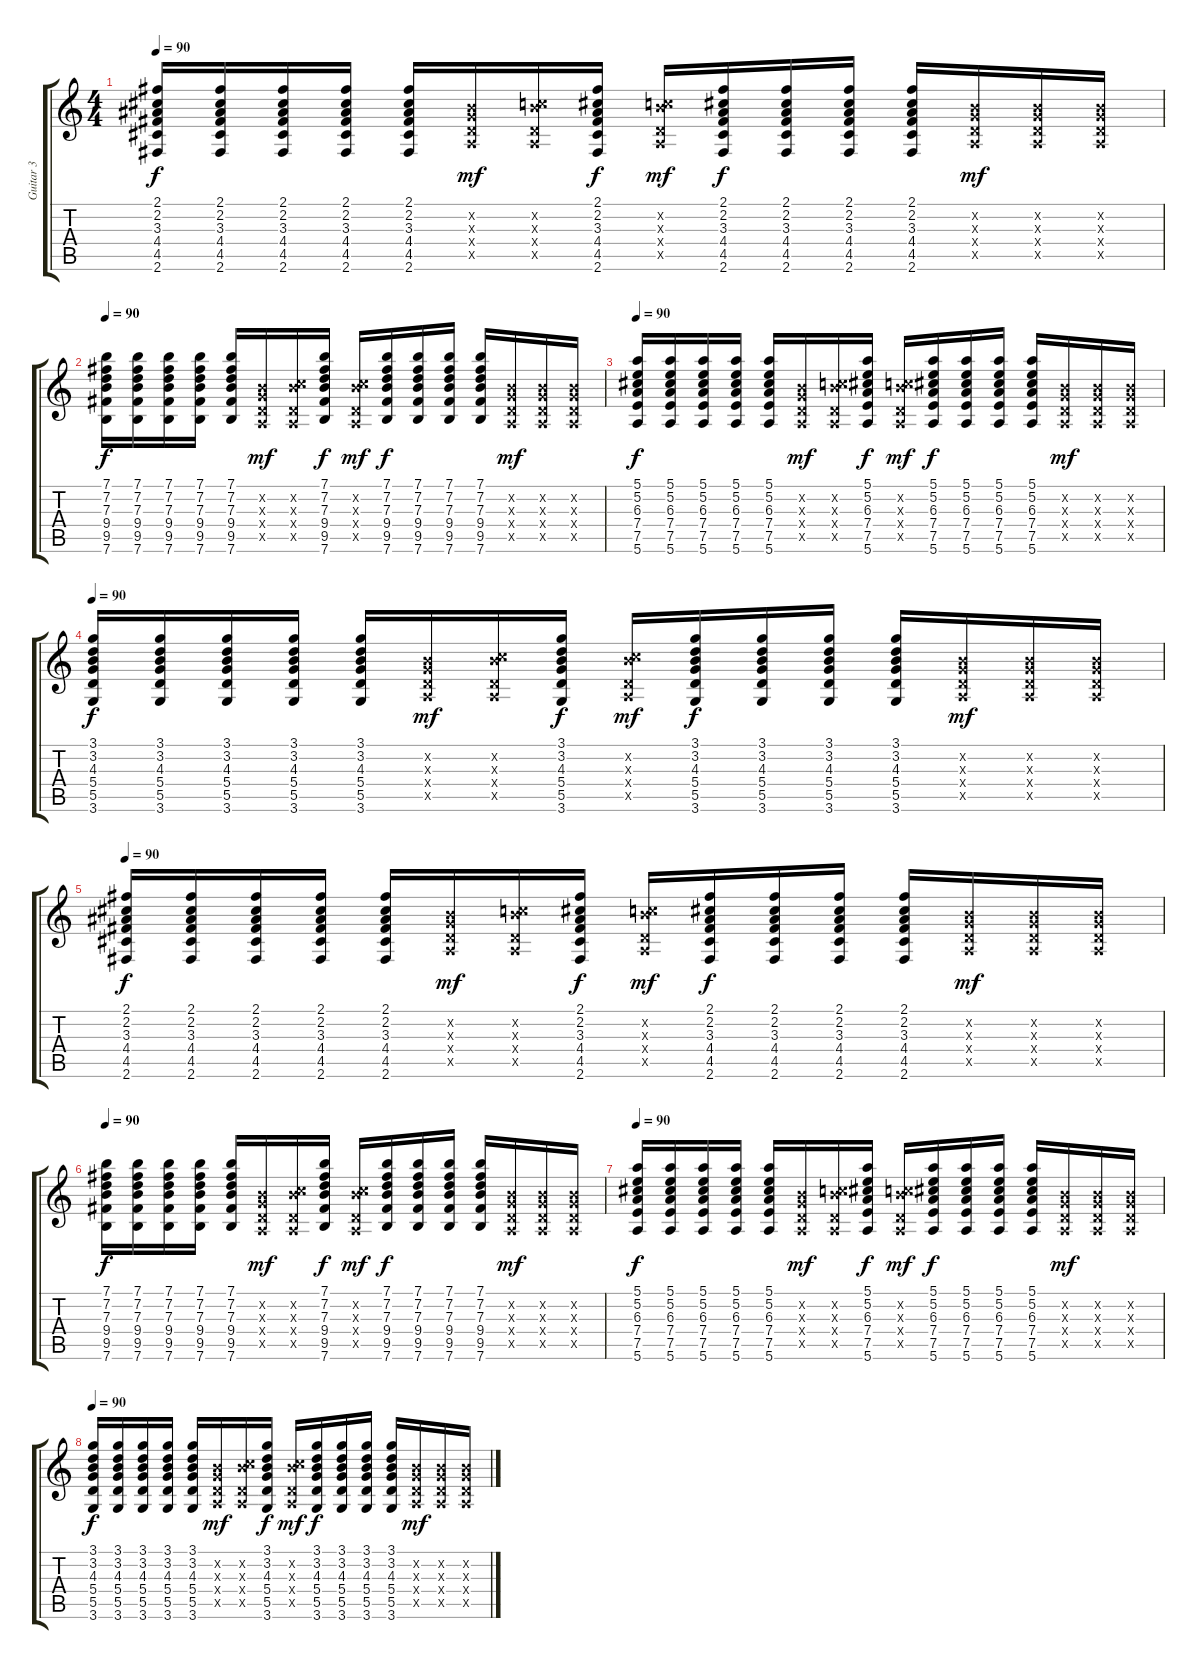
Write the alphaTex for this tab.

\track ("Guitar 3 " "Guitar 3 ") {instrument distortionguitar}
\staff {score tabs}
\tuning (E4 B3 G3 D3 A2 E2) {hide}
\ts (4 4)
\tempo 90
\clef g2
\ks c
(2.1 2.2 3.3 4.4 4.5 2.6).16{dy f instrument acousticguitarsteel} (2.1 2.2 3.3 4.4 4.5 2.6).16 (2.1 2.2 3.3 4.4 4.5 2.6).16 (2.1 2.2 3.3 4.4 4.5 2.6).16 (2.1 2.2 3.3 4.4 4.5 2.6).16 (0.2{x} 0.3{x} 0.4{x} 0.5{x}).16{dy mf} (0.2{x} 5.3{x} 0.4{x} 0.5{x}).16 (2.1 2.2 3.3 4.4 4.5 2.6).16{dy f} (0.2{x} 5.3{x} 0.4{x} 0.5{x}).16{dy mf} (2.1 2.2 3.3 4.4 4.5 2.6).16{dy f} (2.1 2.2 3.3 4.4 4.5 2.6).16 (2.1 2.2 3.3 4.4 4.5 2.6).16 (2.1 2.2 3.3 4.4 4.5 2.6).16 (0.2{x} 0.3{x} 0.4{x} 0.5{x}).16{dy mf} (0.2{x} 0.3{x} 0.4{x} 0.5{x}).16 (0.2{x} 0.3{x} 0.4{x} 0.5{x}).16 |
\tempo 90
(7.1 7.2 7.3 9.4 9.5 7.6).16{dy f volume 6 instrument acousticguitarsteel} (7.1 7.2 7.3 9.4 9.5 7.6).16 (7.1 7.2 7.3 9.4 9.5 7.6).16 (7.1 7.2 7.3 9.4 9.5 7.6).16 (7.1 7.2 7.3 9.4 9.5 7.6).16 (0.2{x} 0.3{x} 0.4{x} 0.5{x}).16{dy mf} (0.2{x} 5.3{x} 0.4{x} 0.5{x}).16 (7.1 7.2 7.3 9.4 9.5 7.6).16{dy f} (0.2{x} 5.3{x} 0.4{x} 0.5{x}).16{dy mf} (7.1 7.2 7.3 9.4 9.5 7.6).16{dy f} (7.1 7.2 7.3 9.4 9.5 7.6).16 (7.1 7.2 7.3 9.4 9.5 7.6).16 (7.1 7.2 7.3 9.4 9.5 7.6).16 (0.2{x} 0.3{x} 0.4{x} 0.5{x}).16{dy mf} (0.2{x} 0.3{x} 0.4{x} 0.5{x}).16 (0.2{x} 0.3{x} 0.4{x} 0.5{x}).16 |
\tempo 90
(5.1 5.2 6.3 7.4 7.5 5.6).16{dy f instrument acousticguitarsteel} (5.1 5.2 6.3 7.4 7.5 5.6).16 (5.1 5.2 6.3 7.4 7.5 5.6).16 (5.1 5.2 6.3 7.4 7.5 5.6).16 (5.1 5.2 6.3 7.4 7.5 5.6).16 (0.2{x} 0.3{x} 0.4{x} 0.5{x}).16{dy mf} (0.2{x} 5.3{x} 0.4{x} 0.5{x}).16 (5.1 5.2 6.3 7.4 7.5 5.6).16{dy f} (0.2{x} 5.3{x} 0.4{x} 0.5{x}).16{dy mf} (5.1 5.2 6.3 7.4 7.5 5.6).16{dy f} (5.1 5.2 6.3 7.4 7.5 5.6).16 (5.1 5.2 6.3 7.4 7.5 5.6).16 (5.1 5.2 6.3 7.4 7.5 5.6).16 (0.2{x} 0.3{x} 0.4{x} 0.5{x}).16{dy mf} (0.2{x} 0.3{x} 0.4{x} 0.5{x}).16 (0.2{x} 0.3{x} 0.4{x} 0.5{x}).16 |
\tempo 90
(3.1 3.2 4.3 5.4 5.5 3.6).16{dy f instrument acousticguitarsteel} (3.1 3.2 4.3 5.4 5.5 3.6).16 (3.1 3.2 4.3 5.4 5.5 3.6).16 (3.1 3.2 4.3 5.4 5.5 3.6).16 (3.1 3.2 4.3 5.4 5.5 3.6).16 (0.2{x} 0.3{x} 0.4{x} 0.5{x}).16{dy mf} (0.2{x} 5.3{x} 0.4{x} 0.5{x}).16 (3.1 3.2 4.3 5.4 5.5 3.6).16{dy f} (0.2{x} 5.3{x} 0.4{x} 0.5{x}).16{dy mf} (3.1 3.2 4.3 5.4 5.5 3.6).16{dy f} (3.1 3.2 4.3 5.4 5.5 3.6).16 (3.1 3.2 4.3 5.4 5.5 3.6).16 (3.1 3.2 4.3 5.4 5.5 3.6).16 (0.2{x} 0.3{x} 0.4{x} 0.5{x}).16{dy mf} (0.2{x} 0.3{x} 0.4{x} 0.5{x}).16 (0.2{x} 0.3{x} 0.4{x} 0.5{x}).16 |
\tempo 90
(2.1 2.2 3.3 4.4 4.5 2.6).16{dy f instrument acousticguitarsteel} (2.1 2.2 3.3 4.4 4.5 2.6).16 (2.1 2.2 3.3 4.4 4.5 2.6).16 (2.1 2.2 3.3 4.4 4.5 2.6).16 (2.1 2.2 3.3 4.4 4.5 2.6).16 (0.2{x} 0.3{x} 0.4{x} 0.5{x}).16{dy mf} (0.2{x} 5.3{x} 0.4{x} 0.5{x}).16 (2.1 2.2 3.3 4.4 4.5 2.6).16{dy f} (0.2{x} 5.3{x} 0.4{x} 0.5{x}).16{dy mf} (2.1 2.2 3.3 4.4 4.5 2.6).16{dy f} (2.1 2.2 3.3 4.4 4.5 2.6).16 (2.1 2.2 3.3 4.4 4.5 2.6).16 (2.1 2.2 3.3 4.4 4.5 2.6).16 (0.2{x} 0.3{x} 0.4{x} 0.5{x}).16{dy mf} (0.2{x} 0.3{x} 0.4{x} 0.5{x}).16 (0.2{x} 0.3{x} 0.4{x} 0.5{x}).16 |
\tempo 90
(7.1 7.2 7.3 9.4 9.5 7.6).16{dy f volume 2 instrument acousticguitarsteel} (7.1 7.2 7.3 9.4 9.5 7.6).16 (7.1 7.2 7.3 9.4 9.5 7.6).16 (7.1 7.2 7.3 9.4 9.5 7.6).16 (7.1 7.2 7.3 9.4 9.5 7.6).16 (0.2{x} 0.3{x} 0.4{x} 0.5{x}).16{dy mf} (0.2{x} 5.3{x} 0.4{x} 0.5{x}).16 (7.1 7.2 7.3 9.4 9.5 7.6).16{dy f} (0.2{x} 5.3{x} 0.4{x} 0.5{x}).16{dy mf} (7.1 7.2 7.3 9.4 9.5 7.6).16{dy f} (7.1 7.2 7.3 9.4 9.5 7.6).16 (7.1 7.2 7.3 9.4 9.5 7.6).16 (7.1 7.2 7.3 9.4 9.5 7.6).16 (0.2{x} 0.3{x} 0.4{x} 0.5{x}).16{dy mf} (0.2{x} 0.3{x} 0.4{x} 0.5{x}).16 (0.2{x} 0.3{x} 0.4{x} 0.5{x}).16 |
\tempo 90
(5.1 5.2 6.3 7.4 7.5 5.6).16{dy f instrument acousticguitarsteel} (5.1 5.2 6.3 7.4 7.5 5.6).16 (5.1 5.2 6.3 7.4 7.5 5.6).16 (5.1 5.2 6.3 7.4 7.5 5.6).16 (5.1 5.2 6.3 7.4 7.5 5.6).16 (0.2{x} 0.3{x} 0.4{x} 0.5{x}).16{dy mf} (0.2{x} 5.3{x} 0.4{x} 0.5{x}).16 (5.1 5.2 6.3 7.4 7.5 5.6).16{dy f} (0.2{x} 5.3{x} 0.4{x} 0.5{x}).16{dy mf} (5.1 5.2 6.3 7.4 7.5 5.6).16{dy f} (5.1 5.2 6.3 7.4 7.5 5.6).16 (5.1 5.2 6.3 7.4 7.5 5.6).16 (5.1 5.2 6.3 7.4 7.5 5.6).16 (0.2{x} 0.3{x} 0.4{x} 0.5{x}).16{dy mf} (0.2{x} 0.3{x} 0.4{x} 0.5{x}).16 (0.2{x} 0.3{x} 0.4{x} 0.5{x}).16 |
\tempo 90
(3.1 3.2 4.3 5.4 5.5 3.6).16{dy f instrument acousticguitarsteel} (3.1 3.2 4.3 5.4 5.5 3.6).16 (3.1 3.2 4.3 5.4 5.5 3.6).16 (3.1 3.2 4.3 5.4 5.5 3.6).16 (3.1 3.2 4.3 5.4 5.5 3.6).16 (0.2{x} 0.3{x} 0.4{x} 0.5{x}).16{dy mf} (0.2{x} 5.3{x} 0.4{x} 0.5{x}).16 (3.1 3.2 4.3 5.4 5.5 3.6).16{dy f} (0.2{x} 5.3{x} 0.4{x} 0.5{x}).16{dy mf} (3.1 3.2 4.3 5.4 5.5 3.6).16{dy f} (3.1 3.2 4.3 5.4 5.5 3.6).16 (3.1 3.2 4.3 5.4 5.5 3.6).16 (3.1 3.2 4.3 5.4 5.5 3.6).16 (0.2{x} 0.3{x} 0.4{x} 0.5{x}).16{dy mf} (0.2{x} 0.3{x} 0.4{x} 0.5{x}).16 (0.2{x} 0.3{x} 0.4{x} 0.5{x}).16
